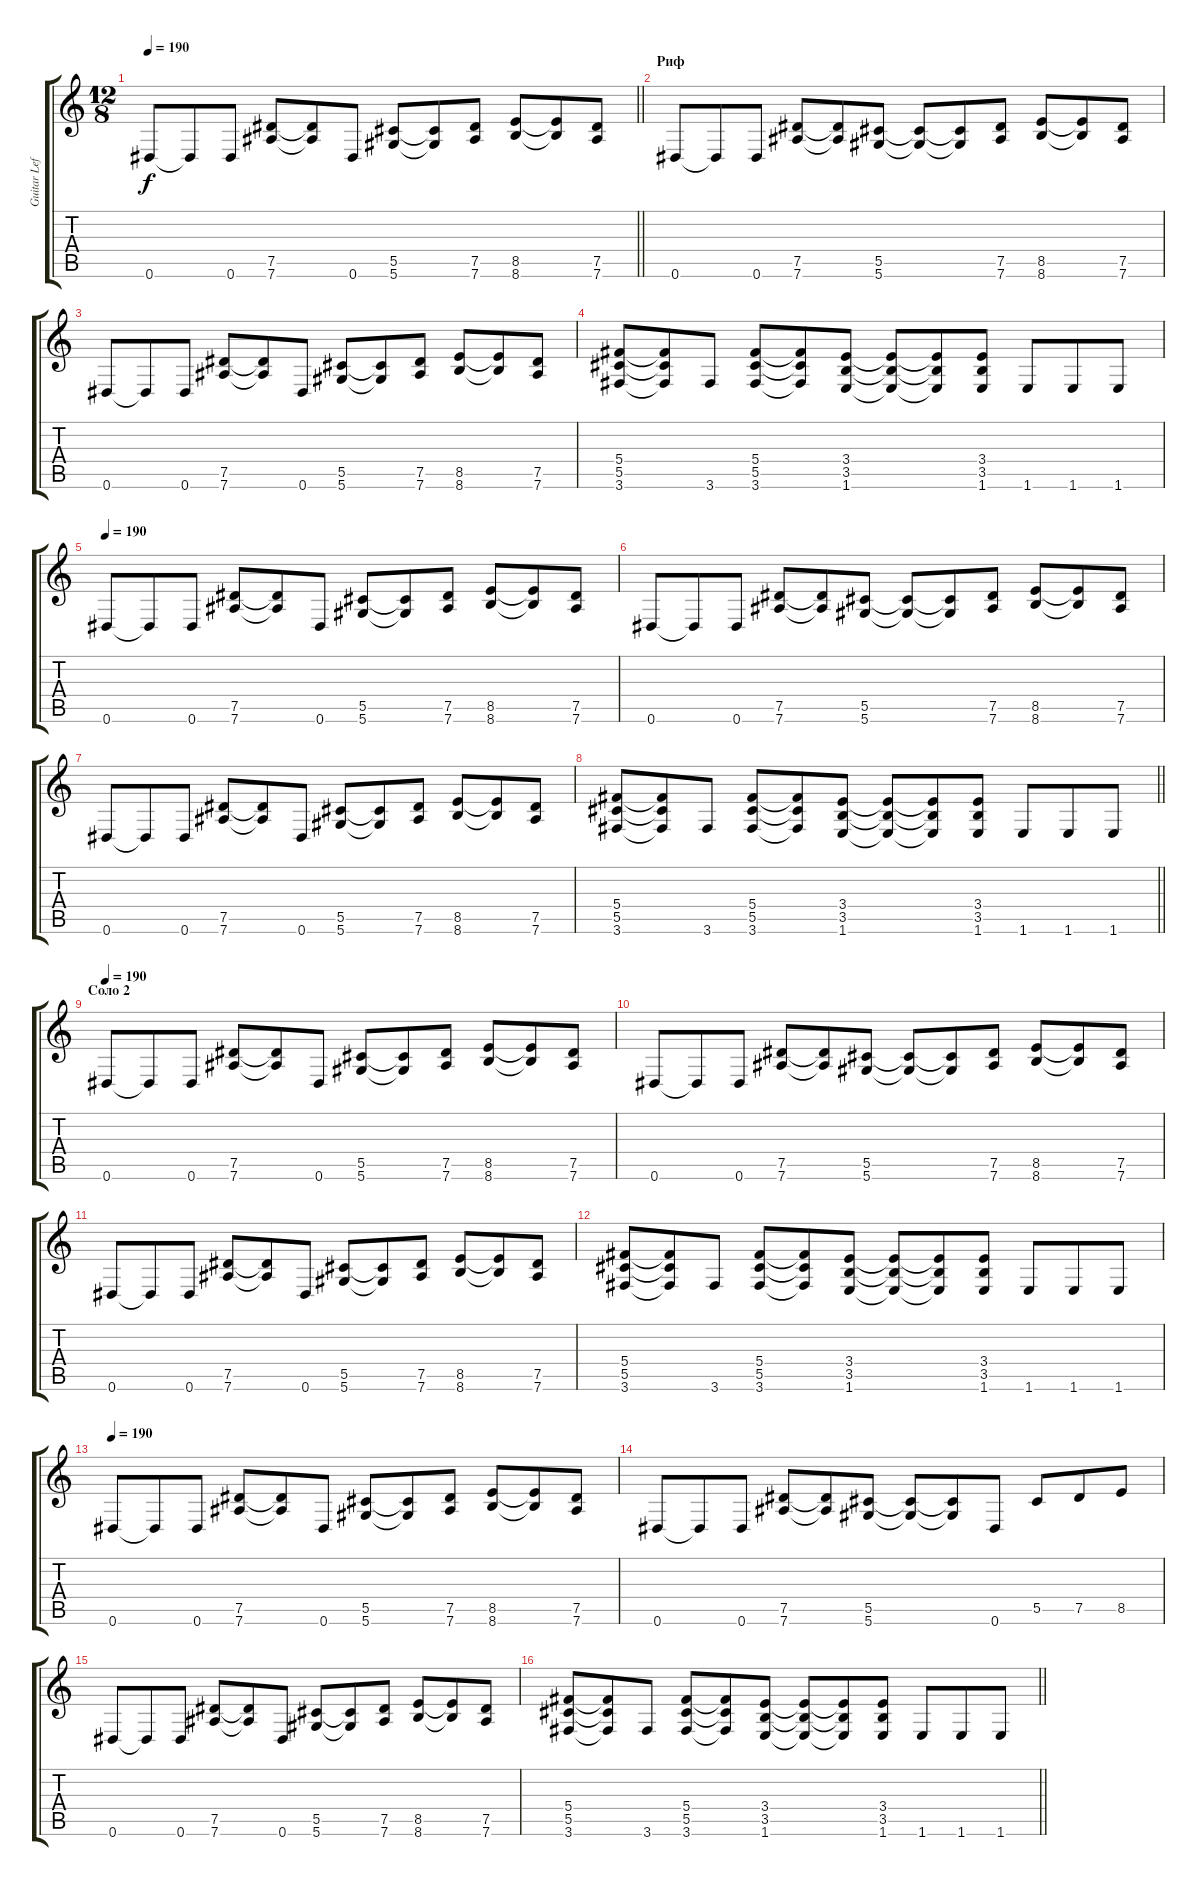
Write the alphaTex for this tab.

\track ("Guitar Left" "Guitar Lef") {instrument distortionguitar}
\staff {score tabs}
\tuning (Eb4 Bb3 Gb3 Db3 Ab2 Eb2) {hide}
\ts (12 8)
\tempo 190
\clef g2
\barLineRight lightlight
\ks c
0.6.8{dy f} 0.6{t}.8 0.6.8 (7.5 7.6).8 (7.5{t} 7.6{t}).8 0.6.8 (5.5 5.6).8 (5.5{t} 5.6{t}).8 (7.5 7.6).8 (8.5 8.6).8 (8.5{t} 8.6{t}).8 (7.5 7.6).8 |
\section ("" "Риф")
0.6.8 0.6{t}.8 0.6.8 (7.5 7.6).8 (7.5{t} 7.6{t}).8 (5.5 5.6).8 (5.5{t} 5.6{t}).8 (5.5{t} 5.6{t}).8 (7.5 7.6).8 (8.5 8.6).8 (8.5{t} 8.6{t}).8 (7.5 7.6).8 |
0.6.8 0.6{t}.8 0.6.8 (7.5 7.6).8 (7.5{t} 7.6{t}).8 0.6.8 (5.5 5.6).8 (5.5{t} 5.6{t}).8 (7.5 7.6).8 (8.5 8.6).8 (8.5{t} 8.6{t}).8 (7.5 7.6).8 |
(5.4 5.5 3.6).8 (5.4{t} 5.5{t} 3.6{t}).8 3.6.8 (5.4 5.5 3.6).8 (5.4{t} 5.5{t} 3.6{t}).8 (3.4 3.5 1.6).8 (3.4{t} 3.5{t} 1.6{t}).8 (3.4{t} 3.5{t} 1.6{t}).8 (3.4 3.5 1.6).8 1.6.8 1.6.8 1.6.8 |
\tempo 190
0.6.8 0.6{t}.8 0.6.8 (7.5 7.6).8 (7.5{t} 7.6{t}).8 0.6.8 (5.5 5.6).8 (5.5{t} 5.6{t}).8 (7.5 7.6).8 (8.5 8.6).8 (8.5{t} 8.6{t}).8 (7.5 7.6).8 |
0.6.8 0.6{t}.8 0.6.8 (7.5 7.6).8 (7.5{t} 7.6{t}).8 (5.5 5.6).8 (5.5{t} 5.6{t}).8 (5.5{t} 5.6{t}).8 (7.5 7.6).8 (8.5 8.6).8 (8.5{t} 8.6{t}).8 (7.5 7.6).8 |
0.6.8 0.6{t}.8 0.6.8 (7.5 7.6).8 (7.5{t} 7.6{t}).8 0.6.8 (5.5 5.6).8 (5.5{t} 5.6{t}).8 (7.5 7.6).8 (8.5 8.6).8 (8.5{t} 8.6{t}).8 (7.5 7.6).8 |
\barLineRight lightlight
(5.4 5.5 3.6).8 (5.4{t} 5.5{t} 3.6{t}).8 3.6.8 (5.4 5.5 3.6).8 (5.4{t} 5.5{t} 3.6{t}).8 (3.4 3.5 1.6).8 (3.4{t} 3.5{t} 1.6{t}).8 (3.4{t} 3.5{t} 1.6{t}).8 (3.4 3.5 1.6).8 1.6.8 1.6.8 1.6.8 |
\section ("" "Соло 2")
\tempo 190
0.6.8 0.6{t}.8 0.6.8 (7.5 7.6).8 (7.5{t} 7.6{t}).8 0.6.8 (5.5 5.6).8 (5.5{t} 5.6{t}).8 (7.5 7.6).8 (8.5 8.6).8 (8.5{t} 8.6{t}).8 (7.5 7.6).8 |
0.6.8 0.6{t}.8 0.6.8 (7.5 7.6).8 (7.5{t} 7.6{t}).8 (5.5 5.6).8 (5.5{t} 5.6{t}).8 (5.5{t} 5.6{t}).8 (7.5 7.6).8 (8.5 8.6).8 (8.5{t} 8.6{t}).8 (7.5 7.6).8 |
0.6.8 0.6{t}.8 0.6.8 (7.5 7.6).8 (7.5{t} 7.6{t}).8 0.6.8 (5.5 5.6).8 (5.5{t} 5.6{t}).8 (7.5 7.6).8 (8.5 8.6).8 (8.5{t} 8.6{t}).8 (7.5 7.6).8 |
(5.4 5.5 3.6).8 (5.4{t} 5.5{t} 3.6{t}).8 3.6.8 (5.4 5.5 3.6).8 (5.4{t} 5.5{t} 3.6{t}).8 (3.4 3.5 1.6).8 (3.4{t} 3.5{t} 1.6{t}).8 (3.4{t} 3.5{t} 1.6{t}).8 (3.4 3.5 1.6).8 1.6.8 1.6.8 1.6.8 |
\tempo 190
0.6.8 0.6{t}.8 0.6.8 (7.5 7.6).8 (7.5{t} 7.6{t}).8 0.6.8 (5.5 5.6).8 (5.5{t} 5.6{t}).8 (7.5 7.6).8 (8.5 8.6).8 (8.5{t} 8.6{t}).8 (7.5 7.6).8 |
0.6.8 0.6{t}.8 0.6.8 (7.5 7.6).8 (7.5{t} 7.6{t}).8 (5.5 5.6).8 (5.5{t} 5.6{t}).8 (5.5{t} 5.6{t}).8 0.6.8 5.5.8 7.5.8 8.5.8 |
0.6.8 0.6{t}.8 0.6.8 (7.5 7.6).8 (7.5{t} 7.6{t}).8 0.6.8 (5.5 5.6).8 (5.5{t} 5.6{t}).8 (7.5 7.6).8 (8.5 8.6).8 (8.5{t} 8.6{t}).8 (7.5 7.6).8 |
\barLineRight lightlight
(5.4 5.5 3.6).8 (5.4{t} 5.5{t} 3.6{t}).8 3.6.8 (5.4 5.5 3.6).8 (5.4{t} 5.5{t} 3.6{t}).8 (3.4 3.5 1.6).8 (3.4{t} 3.5{t} 1.6{t}).8 (3.4{t} 3.5{t} 1.6{t}).8 (3.4 3.5 1.6).8 1.6.8 1.6.8 1.6.8
